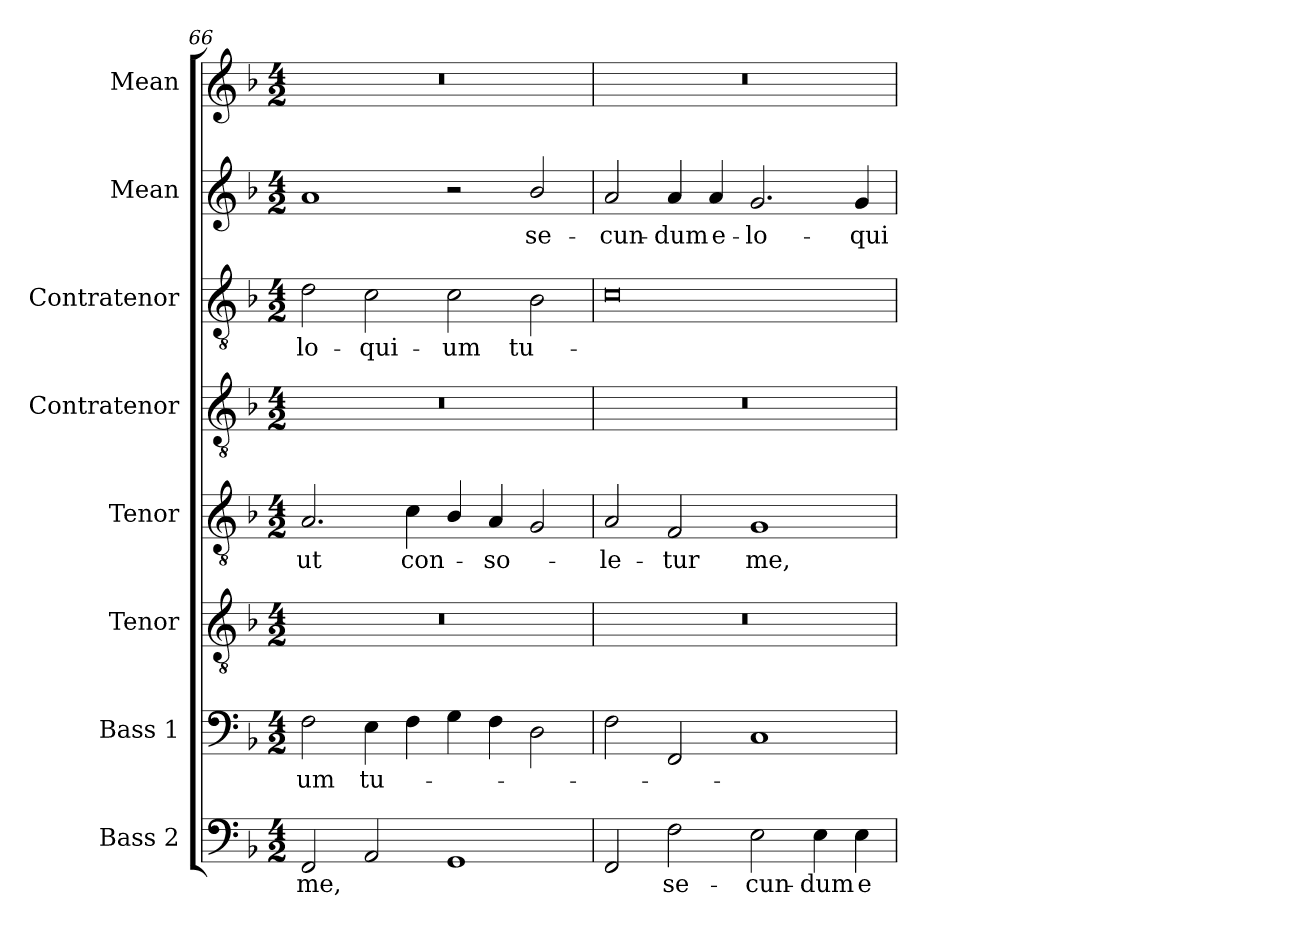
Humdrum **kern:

**kern	**text	**kern	**text	**kern	**kern	**text	**kern	**kern	**text	**kern	**text	**kern
*part8	*part8	*part7	*part7	*part6	*part5	*part5	*part4	*part3	*part3	*part2	*part2	*part1
*staff8	*staff8	*staff7	*staff7	*staff6	*staff5	*staff5	*staff4	*staff3	*staff3	*staff2	*staff2	*staff1
*I"Bass 2	*	*I"Bass 1	*	*I"Tenor	*I"Tenor	*	*I"Contratenor	*I"Contratenor	*	*I"Mean	*	*I"Mean
*I'B2.	*	*I'B1.	*	*I'T.	*I'T.	*	*I'Ct.	*I'Ct.	*	*I'M.	*	*I'M.
*clefF4	*	*clefF4	*	*clefGv2	*clefGv2	*	*clefGv2	*clefGv2	*	*clefG2	*	*clefG2
*	*	*	*	*ITrd7c12	*ITrd7c12	*	*ITrd7c12	*ITrd7c12	*	*	*	*
*k[b-]	*	*k[b-]	*	*k[b-]	*k[b-]	*	*k[b-]	*k[b-]	*	*k[b-]	*	*k[b-]
*F:	*	*F:	*	*F:	*F:	*	*F:	*F:	*	*F:	*	*F:
*M4/2	*	*M4/2	*	*M4/2	*M4/2	*	*M4/2	*M4/2	*	*M4/2	*	*M4/2
=66	=66	=66	=66	=66	=66	=66	=66	=66	=66	=66	=66	=66
!	!LO:LY:b:color=#000000	!	!	!	!	!	!	!	!	!	!	!
!	!	!	!LO:LY:b:color=#000000	!LO:N:vis=1	!	!	!	!	!	!	!	!
!	!	!	!	!	!	!LO:LY:b:color=#000000	!LO:N:vis=1	!	!	!	!	!
!	!	!	!	!	!	!	!	!	!LO:LY:b:color=#000000	!	!	!LO:N:vis=1
2FFi/	me,	2Fi\	-um	0r	2.AAi/	ut	0r	2Di\	-lo-	1ai	.	0r
!	!	!	!LO:LY:b:color=#000000	!	!	!	!	!	!	!	!	!
!	!	!	!	!	!	!	!	!	!LO:LY:b:color=#000000	!	!	!
2AAi/	.	4Ei\	tu-	.	.	.	.	2Ci\	-qui-	.	.	.
!	!	!	!	!	!	!LO:LY:b:color=#000000	!	!	!	!	!	!
.	.	4Fi\	.	.	4Ci\	con-	.	.	.	.	.	.
!	!	!	!	!	!	!	!	!	!LO:LY:b:color=#000000	!	!	!
1GGi	.	4Gi\	.	.	4BB-i/	.	.	2Ci\	-um	2r	.	.
!	!	!	!	!	!	!LO:LY:b:color=#000000	!	!	!	!	!	!
.	.	4Fi\	.	.	4AAi/	-so-	.	.	.	.	.	.
!	!	!	!	!	!	!	!	!	!LO:LY:b:color=#000000	!	!	!
!	!	!	!	!	!	!	!	!	!	!	!LO:LY:b:color=#000000	!
.	.	2Di\	.	.	2GGi/	.	.	2BB-i\	tu-	2b-i/	se-	.
!!LO:PB:g=z
=67	=67	=67	=67	=67	=67	=67	=67	=67	=67	=67	=67	=67
!	!	!	!	!LO:N:vis=1	!	!	!	!	!	!	!	!
!	!	!	!	!	!	!LO:LY:b:color=#000000	!LO:N:vis=1	!	!	!	!	!
!	!	!	!	!	!	!	!	!	!	!	!LO:LY:b:color=#000000	!LO:N:vis=1
2FFi/	.	2Fi\	.	0r	2AAi/	-le-	0r	0Ci	.	2ai/	-cun-	0r
!	!LO:LY:b:color=#000000	!	!	!	!	!	!	!	!	!	!	!
!	!	!	!	!	!	!LO:LY:b:color=#000000	!	!	!	!	!	!
!	!	!	!	!	!	!	!	!	!	!	!LO:LY:b:color=#000000	!
2Fi\	se-	2FFi/	.	.	2FFi/	-tur	.	.	.	4ai/	-dum	.
!	!	!	!	!	!	!	!	!	!	!	!LO:LY:b:color=#000000	!
.	.	.	.	.	.	.	.	.	.	4ai/	e-	.
!	!LO:LY:b:color=#000000	!	!	!	!	!	!	!	!	!	!	!
!	!	!	!	!	!	!LO:LY:b:color=#000000	!	!	!	!	!	!
!	!	!	!	!	!	!	!	!	!	!	!LO:LY:b:color=#000000	!
2Ei\	-cun-	1Ci	.	.	1GGi	me,	.	.	.	2.gi/	-lo-	.
!	!LO:LY:b:color=#000000	!	!	!	!	!	!	!	!	!	!	!
4Ei\	-dum	.	.	.	.	.	.	.	.	.	.	.
!	!LO:LY:b:color=#000000	!	!	!	!	!	!	!	!	!	!	!
!	!	!	!	!	!	!	!	!	!	!	!LO:LY:b:color=#000000	!
4Ei\	e-	.	.	.	.	.	.	.	.	4gi/	-qui-	.
=	=	=	=	=	=	=	=	=	=	=	=	=
*-	*-	*-	*-	*-	*-	*-	*-	*-	*-	*-	*-	*-
